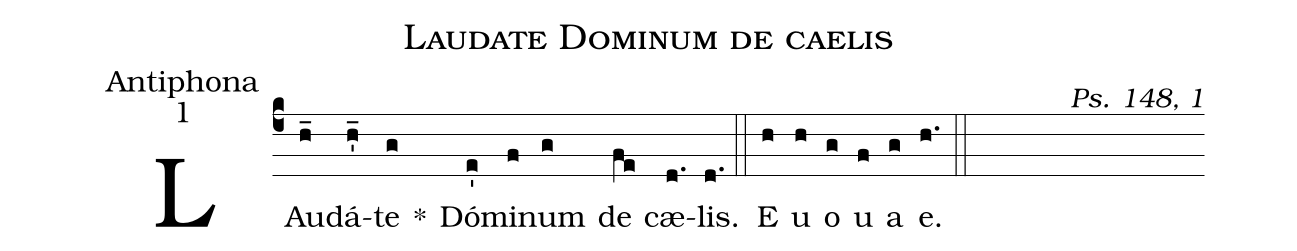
name:Laudate Dominum de caelis;
office-part:Antiphona;
mode:1;
commentary:Ps. 148, 1;
%%
(c4)
LAu(h_)dá(h'_)te(g) *()
Dó(e')mi(f)num(g) de(fe) cæ(d.)lis.(d.) (::)
E(h) u(h) o(g) u(f) a(g) e.(h.) (::)
